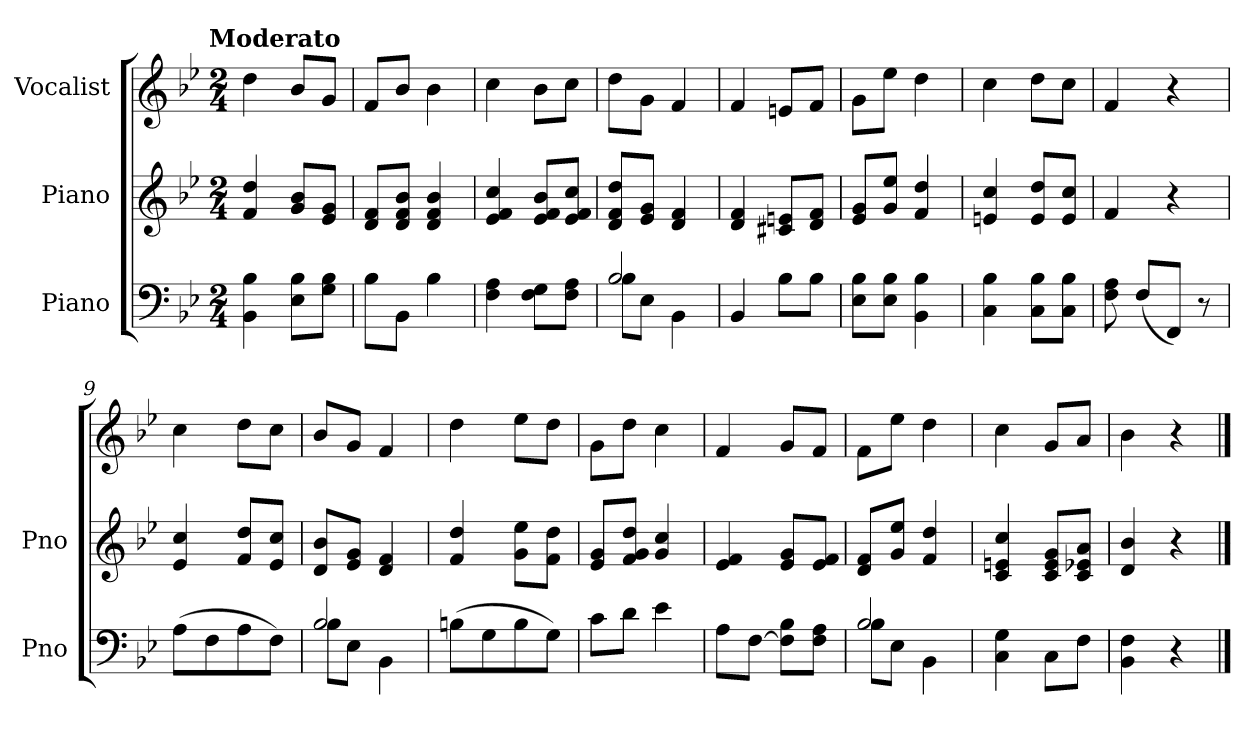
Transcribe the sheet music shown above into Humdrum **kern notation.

**kern	**kern	**kern
*part3	*part2	*part1
*staff3	*staff2	*staff1
*I"Piano	*I"Piano	*I"Vocalist
*I'Pno	*I'Pno	*
*clefF4	*clefG2	*clefG2
*k[b-e-]	*k[b-e-]	*k[b-e-]
*B-:	*B-:	*B-:
!!LO:TX:omd:t=Moderato
*M2/4	*M2/4	*M2/4
*MM80	*MM80	*MM80
=1	=1	=1
4BB- 4B-	4f 4dd	4dd
8E- 8B-L	8g 8b-L	8b-/L
8G 8B-J	8e- 8gJ	8g/J
=2	=2	=2
8B-L	8d 8fL	8f/L
8BB-J	8d 8f 8b-J	8b-/J
4B-	4d 4f 4b-	4b-
=3	=3	=3
4F 4A	4e- 4f 4cc	4cc
8F 8GL	8e- 8f 8b-L	8b-\L
8F 8AJ	8e- 8f 8ccJ	8cc\J
=4	=4	=4
*^	*	*
2B-	8B-L	8d 8f 8ddL	8dd\L
.	8E-J	8e- 8gJ	8g\J
.	4BB-	4d 4f	4f
*v	*v	*	*
=5	=5	=5
4BB-	4d 4f	4f
8B-L	8c#X 8enL	8en/L
8B-J	8d 8fJ	8f/J
=6	=6	=6
8E- 8B-L	8e- 8gL	8g\L
8E- 8B-J	8g 8ee-J	8ee-\J
4BB- 4B-	4f 4dd	4dd
=7	=7	=7
4C 4B-	4en 4cc	4cc
8C 8B-L	8e 8ddL	8dd\L
8C 8B-J	8e 8ccJ	8cc\J
=8	=8	=8
8F 8A	4f	4f
(8FL	.	.
8FFJ)	4r	4r
8r	.	.
=9	=9	=9
(8AL	4e- 4cc	4cc
8F	.	.
8A	8f 8ddL	8dd\L
8FJ)	8e- 8ccJ	8cc\J
=10	=10	=10
*^	*	*
2B-	8B-L	8d 8b-L	8b-/L
.	8E-J	8e- 8gJ	8g/J
.	4BB-	4d 4f	4f
*v	*v	*	*
=11	=11	=11
(8BnL	4f 4dd	4dd
8G	.	.
8B	8g 8ee-L	8ee-\L
8GJ)	8f 8ddJ	8dd\J
=12	=12	=12
8cL	8e- 8gL	8g\L
8dJ	8f 8g 8ddJ	8dd\J
4e-	4g 4cc	4cc
=13	=13	=13
8AL	4e- 4f	4f
[8FJ	.	.
8F] 8B-L	8e- 8gL	8g/L
8F 8AJ	8e- 8fJ	8f/J
=14	=14	=14
*^	*	*
2B-	8B-L	8d 8fL	8f\L
.	8E-J	8g 8ee-J	8ee-\J
.	4BB-	4f 4dd	4dd
*v	*v	*	*
=15	=15	=15
4C 4G	4c 4en 4cc	4cc
8CL	8c 8e 8gL	8g/L
8FJ	8c 8e-X 8aJ	8a/J
=16	=16	=16
4BB- 4F	4d 4b-	4b-
4r	4r	4r
==	==	==
*-	*-	*-
